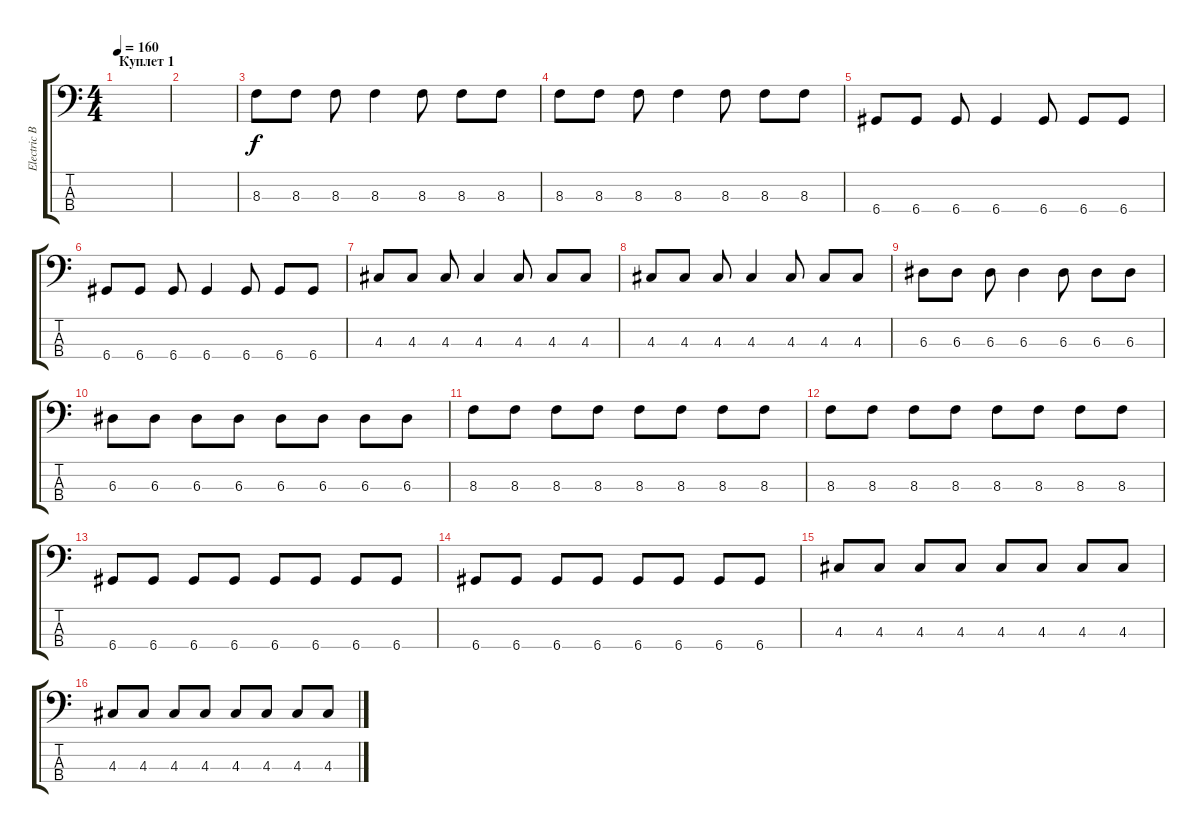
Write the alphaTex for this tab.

\track ("Electric Bass" "Electric B") {instrument electricbassfinger}
\staff {score tabs}
\tuning (G2 D2 A1 D1) {hide}
\ts (4 4)
\section ("" "Куплет 1")
\tempo 160
\clef f4
\ks c
|
|
8.3.8 8.3.8 8.3.8 8.3.4 8.3.8 8.3.8 8.3.8 |
8.3.8 8.3.8 8.3.8 8.3.4 8.3.8 8.3.8 8.3.8 |
6.4.8 6.4.8 6.4.8 6.4.4 6.4.8 6.4.8 6.4.8 |
6.4.8 6.4.8 6.4.8 6.4.4 6.4.8 6.4.8 6.4.8 |
4.3.8 4.3.8 4.3.8 4.3.4 4.3.8 4.3.8 4.3.8 |
4.3.8 4.3.8 4.3.8 4.3.4 4.3.8 4.3.8 4.3.8 |
6.3.8 6.3.8 6.3.8 6.3.4 6.3.8 6.3.8 6.3.8 |
6.3.8 6.3.8 6.3.8 6.3.8 6.3.8 6.3.8 6.3.8 6.3.8 |
8.3.8 8.3.8 8.3.8 8.3.8 8.3.8 8.3.8 8.3.8 8.3.8 |
8.3.8 8.3.8 8.3.8 8.3.8 8.3.8 8.3.8 8.3.8 8.3.8 |
6.4.8 6.4.8 6.4.8 6.4.8 6.4.8 6.4.8 6.4.8 6.4.8 |
6.4.8 6.4.8 6.4.8 6.4.8 6.4.8 6.4.8 6.4.8 6.4.8 |
4.3.8 4.3.8 4.3.8 4.3.8 4.3.8 4.3.8 4.3.8 4.3.8 |
4.3.8 4.3.8 4.3.8 4.3.8 4.3.8 4.3.8 4.3.8 4.3.8
